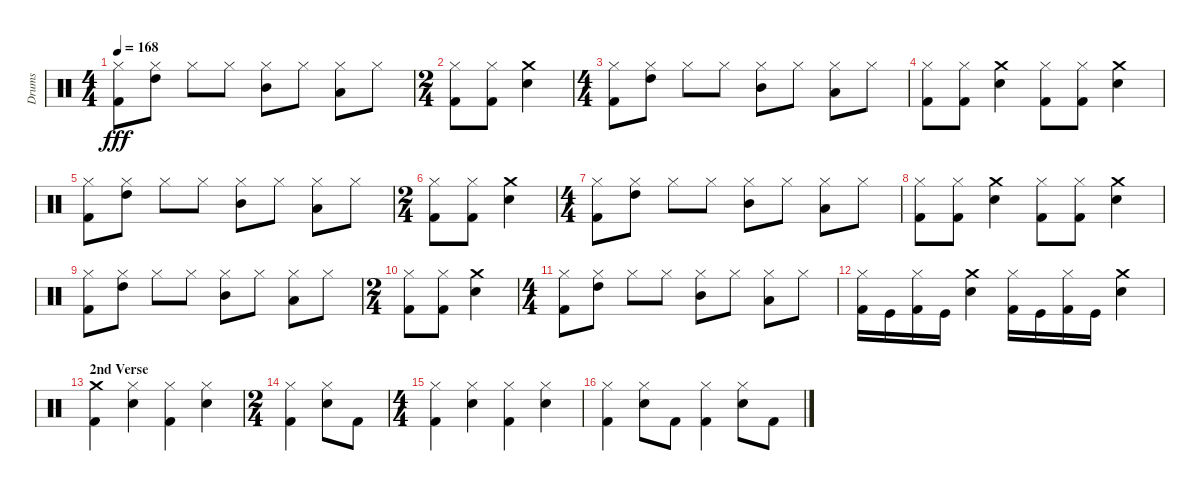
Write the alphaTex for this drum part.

\track ("Drums" "Drums") {instrument percussion}
\staff {score}
\articulation defaults
\ts (4 4)
\tempo 168
\clef neutral
\ks c
("Hi-Hat (closed)" "Kick (hit) 2").8{dy fff} ("High Tom (hit)" "Hi-Hat (closed)").8{balance 16} "Hi-Hat (closed)".8{balance 8} "Hi-Hat (closed)".8 ("Mid Tom (hit)" "Hi-Hat (closed)").8 "Hi-Hat (closed)".8 ("Low Tom (hit)" "Hi-Hat (closed)").8{balance 0} "Hi-Hat (closed)".8{balance 8} |
\ts (2 4)
("Kick (hit) 2" "Hi-Hat (closed)").8 ("Kick (hit) 2" "Hi-Hat (closed)").8 ("Snare (hit) 2" "Crash medium (hit)").4 |
\ts (4 4)
("Hi-Hat (closed)" "Kick (hit) 2").8 ("High Tom (hit)" "Hi-Hat (closed)").8{balance 16} "Hi-Hat (closed)".8{balance 8} "Hi-Hat (closed)".8 ("Mid Tom (hit)" "Hi-Hat (closed)").8 "Hi-Hat (closed)".8 ("Hi-Hat (closed)" "Low Tom (hit)").8{balance 0} "Hi-Hat (closed)".8{balance 8} |
("Hi-Hat (closed)" "Kick (hit) 2").8 ("Hi-Hat (closed)" "Kick (hit) 2").8 ("Snare (hit) 2" "Crash medium (hit)").4 ("Kick (hit) 2" "Hi-Hat (closed)").8 ("Kick (hit) 2" "Hi-Hat (closed)").8 ("Crash medium (hit)" "Snare (hit) 2").4 |
("Hi-Hat (closed)" "Kick (hit) 2").8 ("High Tom (hit)" "Hi-Hat (closed)").8{balance 16} "Hi-Hat (closed)".8{balance 8} "Hi-Hat (closed)".8 ("Mid Tom (hit)" "Hi-Hat (closed)").8 "Hi-Hat (closed)".8 ("Low Tom (hit)" "Hi-Hat (closed)").8{balance 0} "Hi-Hat (closed)".8{balance 8} |
\ts (2 4)
("Kick (hit) 2" "Hi-Hat (closed)").8 ("Kick (hit) 2" "Hi-Hat (closed)").8 ("Snare (hit) 2" "Crash medium (hit)").4 |
\ts (4 4)
("Hi-Hat (closed)" "Kick (hit) 2").8 ("High Tom (hit)" "Hi-Hat (closed)").8{balance 16} "Hi-Hat (closed)".8{balance 8} "Hi-Hat (closed)".8 ("Mid Tom (hit)" "Hi-Hat (closed)").8 "Hi-Hat (closed)".8 ("Hi-Hat (closed)" "Low Tom (hit)").8{balance 0} "Hi-Hat (closed)".8{balance 8} |
("Hi-Hat (closed)" "Kick (hit) 2").8 ("Hi-Hat (closed)" "Kick (hit) 2").8 ("Snare (hit) 2" "Crash medium (hit)").4 ("Kick (hit) 2" "Hi-Hat (closed)").8 ("Kick (hit) 2" "Hi-Hat (closed)").8 ("Crash medium (hit)" "Snare (hit) 2").4 |
("Hi-Hat (closed)" "Kick (hit) 2").8 ("High Tom (hit)" "Hi-Hat (closed)").8{balance 16} "Hi-Hat (closed)".8{balance 8} "Hi-Hat (closed)".8 ("Mid Tom (hit)" "Hi-Hat (closed)").8 "Hi-Hat (closed)".8 ("Hi-Hat (closed)" "Low Tom (hit)").8{balance 0} "Hi-Hat (closed)".8{balance 8} |
\ts (2 4)
("Hi-Hat (closed)" "Kick (hit) 2").8 ("Hi-Hat (closed)" "Kick (hit) 2").8 ("Crash medium (hit)" "Snare (hit) 2").4 |
\ts (4 4)
("Hi-Hat (closed)" "Kick (hit) 2").8 ("High Tom (hit)" "Hi-Hat (closed)").8{balance 16} "Hi-Hat (closed)".8{balance 8} "Hi-Hat (closed)".8 ("Mid Tom (hit)" "Hi-Hat (closed)").8 "Hi-Hat (closed)".8 ("Hi-Hat (closed)" "Low Tom (hit)").8{balance 0} "Hi-Hat (closed)".8{balance 8} |
("Kick (hit) 2" "Hi-Hat (closed)").16 "Kick (hit)".16 ("Kick (hit) 2" "Hi-Hat (closed)").16 "Kick (hit)".16 ("Snare (hit) 2" "Crash medium (hit)").4 ("Kick (hit) 2" "Hi-Hat (closed)").16 "Kick (hit)".16 ("Kick (hit) 2" "Hi-Hat (closed)").16 "Kick (hit)".16 ("Crash medium (hit)" "Snare (hit) 2").4 |
\section ("" "2nd Verse")
("Kick (hit) 2" "Crash medium (hit)").4 ("Hi-Hat (closed)" "Snare (hit) 2").4 ("Hi-Hat (closed)" "Kick (hit) 2").4 ("Snare (hit) 2" "Hi-Hat (closed)").4 |
\ts (2 4)
("Hi-Hat (closed)" "Kick (hit) 2").4 ("Snare (hit) 2" "Hi-Hat (closed)").8 "Kick (hit) 2".8 |
\ts (4 4)
("Kick (hit) 2" "Hi-Hat (closed)").4 ("Snare (hit) 2" "Hi-Hat (closed)").4 ("Kick (hit) 2" "Hi-Hat (closed)").4 ("Snare (hit) 2" "Hi-Hat (closed)").4 |
("Hi-Hat (closed)" "Kick (hit) 2").4 ("Snare (hit) 2" "Hi-Hat (closed)").8 "Kick (hit) 2".8 ("Kick (hit) 2" "Hi-Hat (closed)").4 ("Hi-Hat (closed)" "Snare (hit) 2").8 "Kick (hit) 2".8
